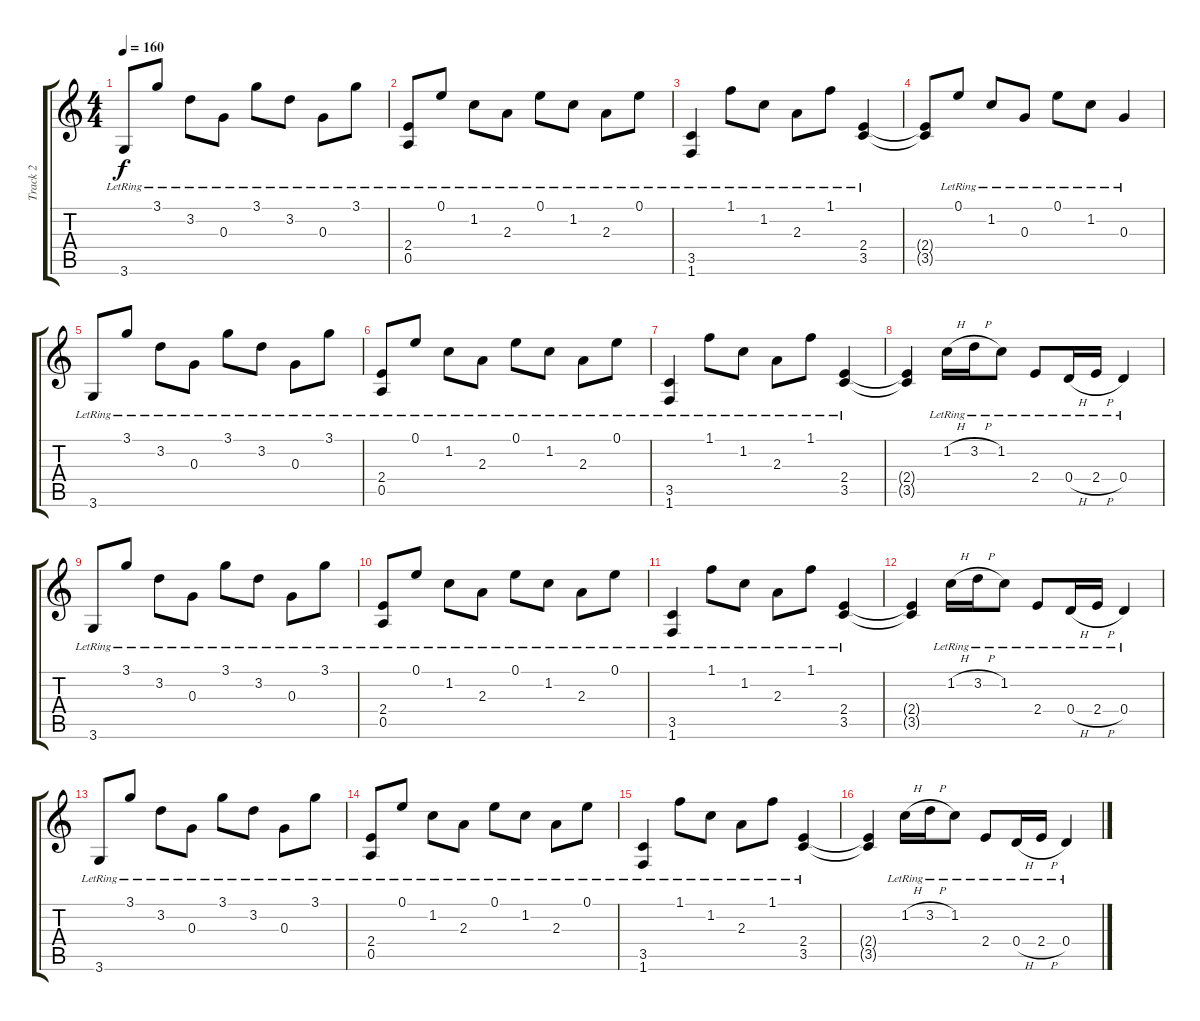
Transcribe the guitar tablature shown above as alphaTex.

\track ("Track 2" "Track 2") {solo instrument acousticguitarsteel}
\staff {score tabs}
\tuning (E4 B3 G3 D3 A2 E2) {hide}
\ts (4 4)
\tempo 160
\clef g2
\ks c
3.6{lr}.8{dy f} 3.1{lr}.8 3.2{lr}.8 0.3{lr}.8 3.1{lr}.8 3.2{lr}.8 0.3{lr}.8 3.1{lr}.8 |
(2.4{lr} 0.5{lr}).8 0.1{lr}.8 1.2{lr}.8 2.3{lr}.8 0.1{lr}.8 1.2{lr}.8 2.3{lr}.8 0.1{lr}.8 |
(3.5{lr} 1.6{lr}).4 1.1{lr}.8 1.2{lr}.8 2.3{lr}.8 1.1{lr}.8 (2.4{lr} 3.5{lr}).4 |
(2.4{t} 3.5{t}).8 0.1{lr}.8 1.2{lr}.8 0.3{lr}.8 0.1{lr}.8 1.2{lr}.8 0.3{lr}.4 |
3.6{lr}.8 3.1{lr}.8 3.2{lr}.8 0.3{lr}.8 3.1{lr}.8 3.2{lr}.8 0.3{lr}.8 3.1{lr}.8 |
(2.4{lr} 0.5{lr}).8 0.1{lr}.8 1.2{lr}.8 2.3{lr}.8 0.1{lr}.8 1.2{lr}.8 2.3{lr}.8 0.1{lr}.8 |
(3.5{lr} 1.6{lr}).4 1.1{lr}.8 1.2{lr}.8 2.3{lr}.8 1.1{lr}.8 (2.4{lr} 3.5{lr}).4 |
(2.4{t} 3.5{t}).4 1.2{h lr}.16 3.2{h lr}.16 1.2{lr}.8 2.4{lr}.8 0.4{h lr}.16 2.4{h lr}.16 0.4{lr}.4 |
3.6{lr}.8 3.1{lr}.8 3.2{lr}.8 0.3{lr}.8 3.1{lr}.8 3.2{lr}.8 0.3{lr}.8 3.1{lr}.8 |
(2.4{lr} 0.5{lr}).8 0.1{lr}.8 1.2{lr}.8 2.3{lr}.8 0.1{lr}.8 1.2{lr}.8 2.3{lr}.8 0.1{lr}.8 |
(3.5{lr} 1.6{lr}).4 1.1{lr}.8 1.2{lr}.8 2.3{lr}.8 1.1{lr}.8 (2.4{lr} 3.5{lr}).4 |
(2.4{t} 3.5{t}).4 1.2{h lr}.16 3.2{h lr}.16 1.2{lr}.8 2.4{lr}.8 0.4{h lr}.16 2.4{h lr}.16 0.4{lr}.4 |
3.6{lr}.8 3.1{lr}.8 3.2{lr}.8 0.3{lr}.8 3.1{lr}.8 3.2{lr}.8 0.3{lr}.8 3.1{lr}.8 |
(2.4{lr} 0.5{lr}).8 0.1{lr}.8 1.2{lr}.8 2.3{lr}.8 0.1{lr}.8 1.2{lr}.8 2.3{lr}.8 0.1{lr}.8 |
(3.5{lr} 1.6{lr}).4 1.1{lr}.8 1.2{lr}.8 2.3{lr}.8 1.1{lr}.8 (2.4{lr} 3.5{lr}).4 |
(2.4{t} 3.5{t}).4 1.2{h lr}.16 3.2{h lr}.16 1.2{lr}.8 2.4{lr}.8 0.4{h lr}.16 2.4{h lr}.16 0.4{lr}.4
